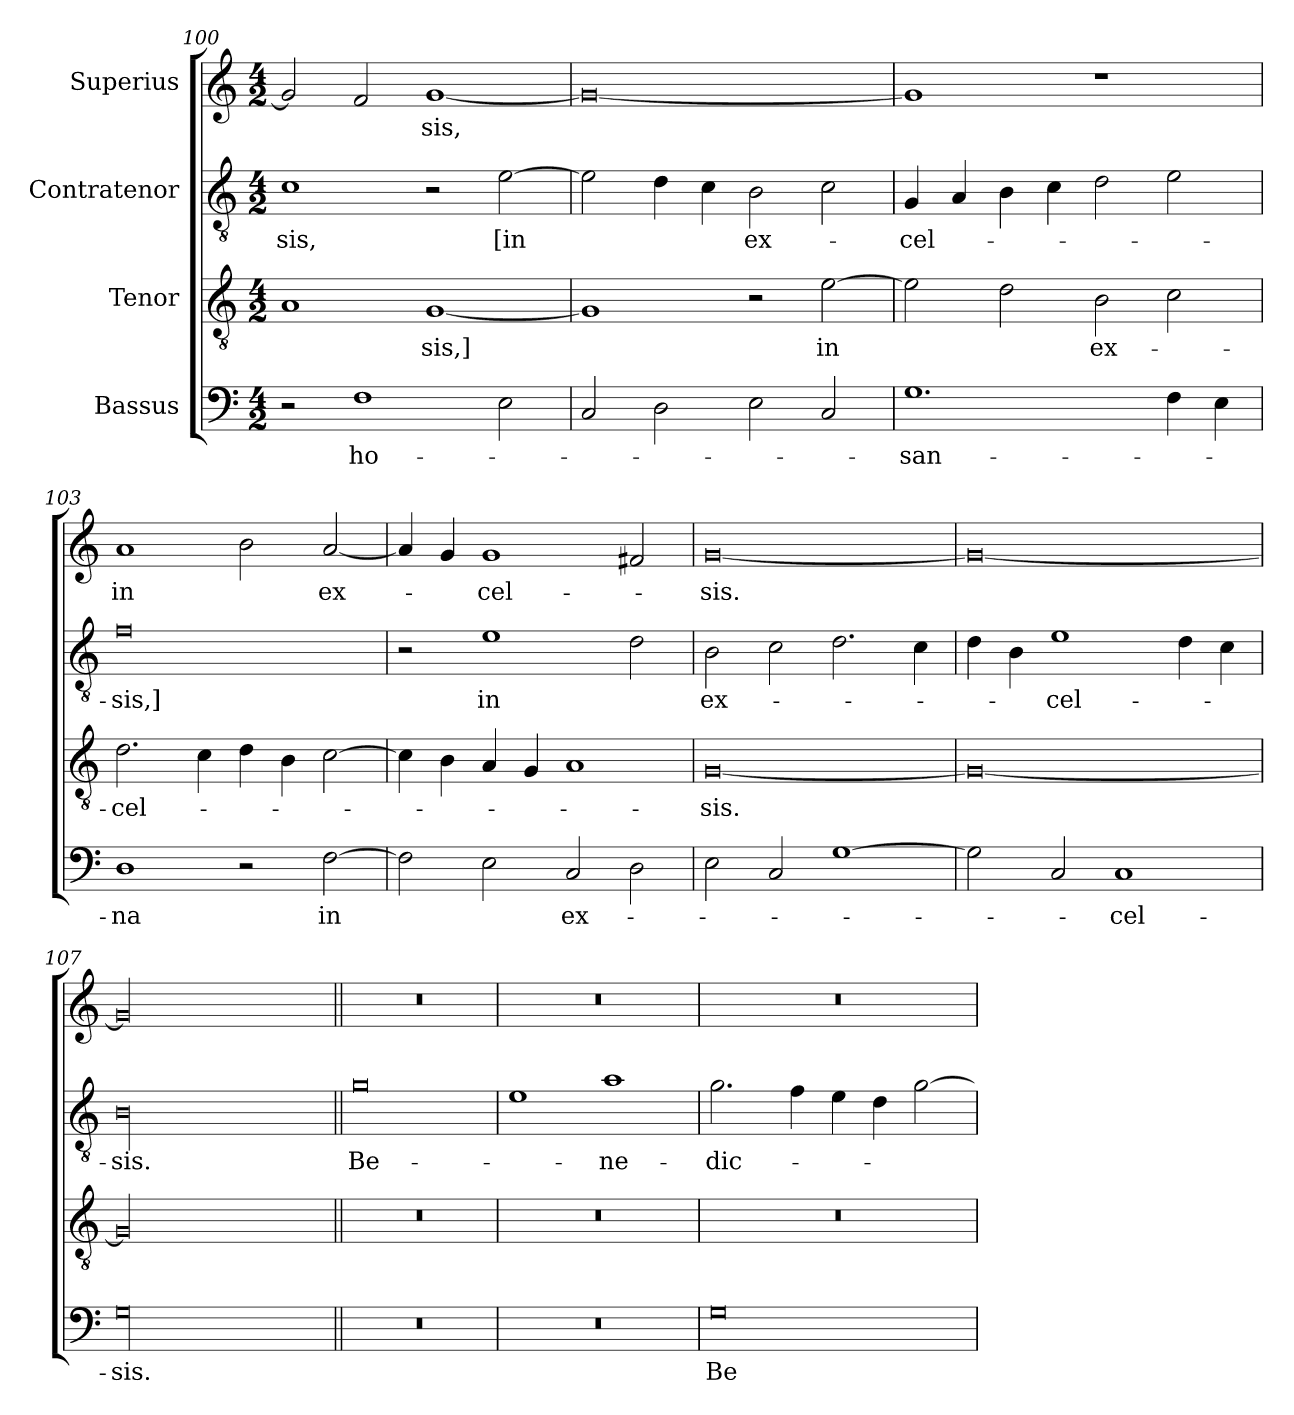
**kern	**text	**kern	**text	**kern	**text	**kern	**text
*part4	*part4	*part3	*part3	*part2	*part2	*part1	*part1
*staff4	*staff4	*staff3	*staff3	*staff2	*staff2	*staff1	*staff1
*I"Bassus	*	*I"Tenor	*	*I"Contratenor	*	*I"Superius	*
*clefF4	*	*clefGv2	*	*clefGv2	*	*clefG2	*
*k[]	*	*k[]	*	*k[]	*	*k[]	*
*M4/2	*	*M4/2	*	*M4/2	*	*M4/2	*
=100	=100	=100	=100	=100	=100	=100	=100
2r	.	1A/	.	1c\	-sis,	2g/]	.
1F\	ho-	.	.	.	.	2f/	.
.	.	[1G/	-sis,]	2r	.	[1g/	-sis,
2E\	.	.	.	[2e\	[in	.	.
=101	=101	=101	=101	=101	=101	=101	=101
2C/	.	1G/]	.	2e\]	.	0g/_	.
2D\	.	.	.	4d\	.	.	.
.	.	.	.	4c\	.	.	.
2E\	.	2r	.	2B\	ex-	.	.
2C/	.	[2e\	in	2c\	.	.	.
=102	=102	=102	=102	=102	=102	=102	=102
1.G\	-san-	2e\]	.	4G/	-cel-	1g/]	.
.	.	.	.	4A/	.	.	.
.	.	2d\	.	4B\	.	.	.
.	.	.	.	4c\	.	.	.
.	.	2B\	ex-	2d\	.	1r	.
4F\	.	2c\	.	2e\	.	.	.
4E\	.	.	.	.	.	.	.
=103	=103	=103	=103	=103	=103	=103	=103
1D\	-na	2.d\	-cel-	0f\	-sis,]	1a/	in
.	.	4c\	.	.	.	.	.
2r	.	4d\	.	.	.	2b\	.
.	.	4B\	.	.	.	.	.
[2F\	in	[2c\	.	.	.	[2a/	ex-
=104	=104	=104	=104	=104	=104	=104	=104
2F\]	.	4c\]	.	2r	.	4a/]	.
.	.	4B\	.	.	.	4g/	.
2E\	.	4A/	.	1e\	in	1g/	-cel-
.	.	4G/	.	.	.	.	.
2C/	ex-	1A/	.	.	.	.	.
2D\	.	.	.	2d\	.	2f#X/	.
=105	=105	=105	=105	=105	=105	=105	=105
2E\	.	[0G/	-sis.	2B\	ex-	[0g/	-sis.
2C/	.	.	.	2c\	.	.	.
[1G\	.	.	.	2.d\	.	.	.
.	.	.	.	4c\	.	.	.
=106	=106	=106	=106	=106	=106	=106	=106
2G\]	.	0G/_	.	4d\	.	0g/_	.
.	.	.	.	4B\	.	.	.
2C/	.	.	.	1e\	-cel-	.	.
1C/	-cel-	.	.	.	.	.	.
.	.	.	.	4d\	.	.	.
.	.	.	.	4c\	.	.	.
=107	=107	=107	=107	=107	=107	=107	=107
00G\	-sis.	00G/]	.	00B\	-sis.	00g/]	.
=108||	=108||	=108||	=108||	=108||	=108||	=108||	=108||
0r	.	0r	.	0g\	Be-	0r	.
=109	=109	=109	=109	=109	=109	=109	=109
0r	.	0r	.	1e\	.	0r	.
.	.	.	.	1a\	-ne-	.	.
=110	=110	=110	=110	=110	=110	=110	=110
0G\	Be-	0r	.	2.g\	-dic-	0r	.
.	.	.	.	4f\	.	.	.
.	.	.	.	4e\	.	.	.
.	.	.	.	4d\	.	.	.
.	.	.	.	[2g\	.	.	.
=	=	=	=	=	=	=	=
*-	*-	*-	*-	*-	*-	*-	*-
